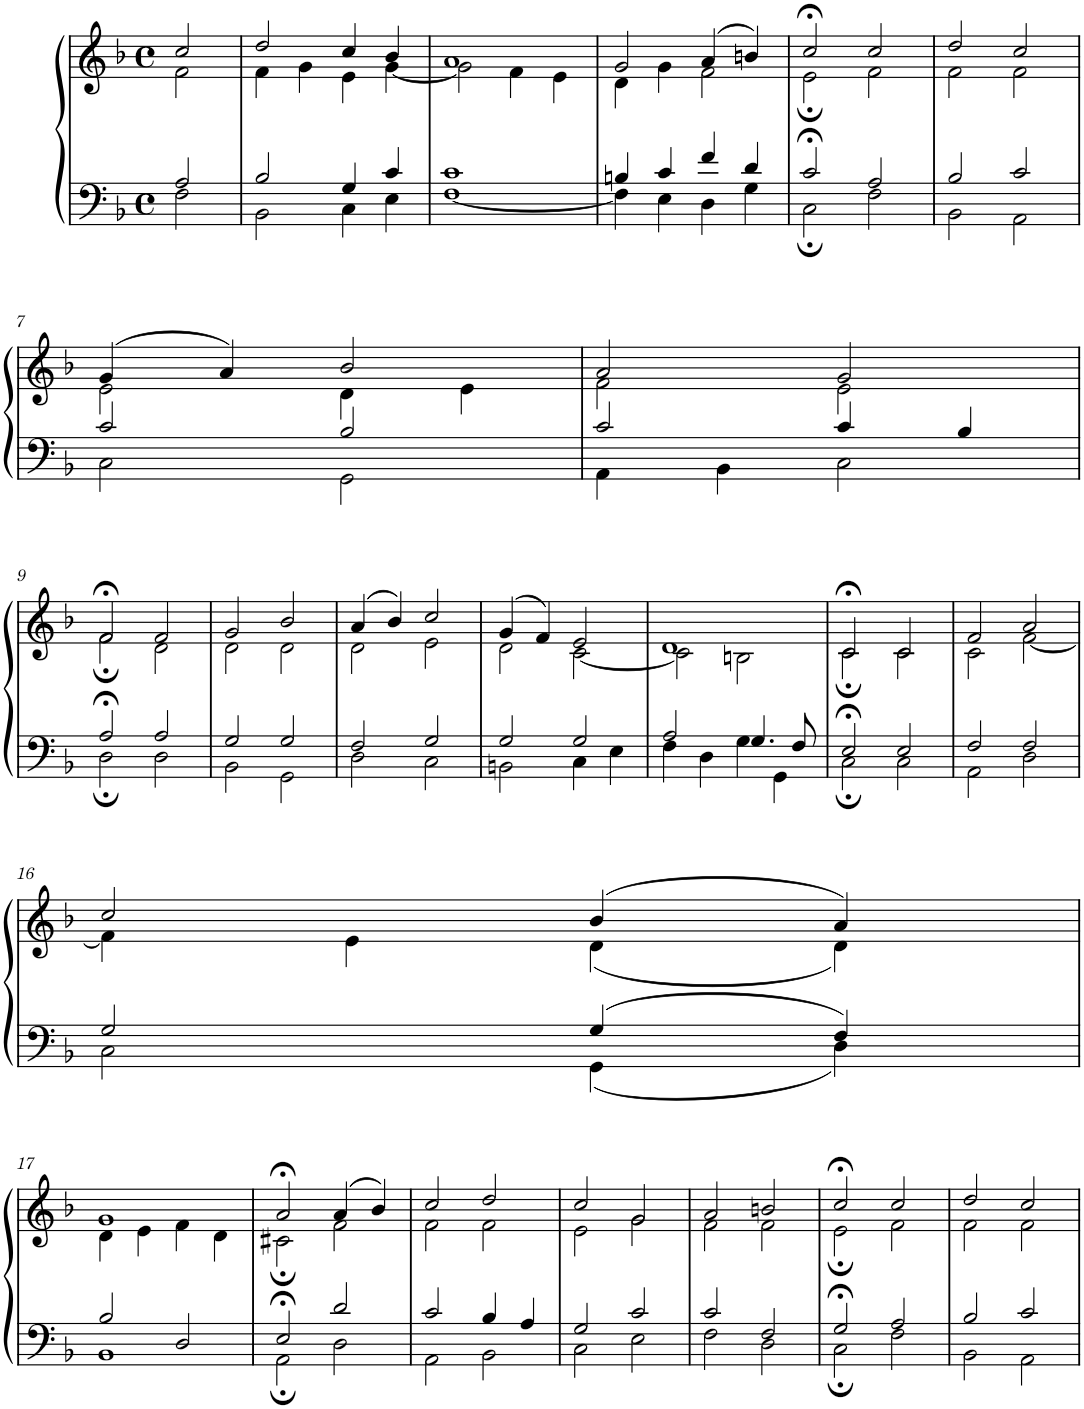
**kern	**kern
*part1	*part1
*staff2	*staff1
*I"Piano	*
*I'Pno.	*
*clefF4	*clefG2
*k[b-]	*k[b-]
*M4/4	*M4/4
*met(c)	*met(c)
=1	=1
*^	*^
2A/	2F\	2cc/	2f\
=2	=2	=2	=2
2B-/	2BB-\	2dd/	4f\
.	.	.	4g\
4G/	4C\	4cc/	4e\
4c/	4E\	4b-/	[4g\
=3	=3	=3	=3
1c	[1F	1a	2g\]
.	.	.	4f\
.	.	.	4e\
=4	=4	=4	=4
4Bn/	4F\]	2g/	4d\
4c/	4E\	.	4g\
4f/	4D\	(4a/	2f\
4d/	4G\	4bn/)	.
=5	=5	=5	=5
2c;</	2C;\	2cc;</	2e;\
2A/	2F\	2cc/	2f\
=6	=6	=6	=6
2B-/	2BB-\	2dd/	2f\
2c/	2AA\	2cc/	2f\
!!LO:LB:g=z	!!
=7	=7	=7	=7
2c/	2C\	(4g/	2e\
.	.	4a/)	.
2B-/	2GG\	2b-/	4d\
.	.	.	4e\
=8	=8	=8	=8
2c/	4AA\	2a/	2f\
.	4BB-\	.	.
4c/	2C\	2g/	2e\
4B-/	.	.	.
!!LO:LB:g=z	!!
=9	=9	=9	=9
2A;</	2D;\	2f;</	2f;\
2A/	2D\	2f/	2d\
=10	=10	=10	=10
2G/	2BB-\	2g/	2d\
2G/	2GG\	2b-/	2d\
=11	=11	=11	=11
2F/	2D\	(4a/	2d\
.	.	4b-/)	.
2G/	2C\	2cc/	2e\
=12	=12	=12	=12
2G/	2BBn\	(4g/	2d\
.	.	4f/)	.
2G/	4C\	2e/	[2c\
.	4E\	.	.
=13	=13	=13	=13
2A/	4F\	1d	2c\]
.	4D\	.	.
4.G/	4G\	.	2Bn\
.	4GG\	.	.
8F/	.	.	.
=14	=14	=14	=14
2E;</	2C;\	2c;</	2c;\
2E/	2C\	2c/	2c\
=15	=15	=15	=15
2F/	2AA\	2f/	2c\
2F/	2D\	2a/	[2f\
!!LO:LB:g=z	!!
=16	=16	=16	=16
2G/	2C\	2cc/	4f\]
.	.	.	4e\
4G/	4GG\	(4b-/	(4d\
4F/	4D\	4a/)	4d\)
!!LO:LB:g=z	!!
=17	=17	=17	=17
2B-/	1BB-	1g	4d\
.	.	.	4e\
2D/	.	.	4f\
.	.	.	4d\
=18	=18	=18	=18
2E;</	2AA;\	2a;</	2c#X;\
2d/	2D\	(4a/	2f\
.	.	4b-/)	.
=19	=19	=19	=19
2c/	2AA\	2cc/	2f\
4B-/	2BB-\	2dd/	2f\
4A/	.	.	.
=20	=20	=20	=20
2G/	2C\	2cc/	2e\
2c/	2E\	2g/	2g\
=21	=21	=21	=21
2c/	2F\	2a/	2f\
2F/	2D\	2bn/	2f\
=22	=22	=22	=22
2G;</	2C;\	2cc;</	2e;\
2A/	2F\	2cc/	2f\
=23	=23	=23	=23
2B-/	2BB-\	2dd/	2f\
2c/	2AA\	2cc/	2f\
*v	*v	*	*
*	*v	*v
=	=
*-	*-
